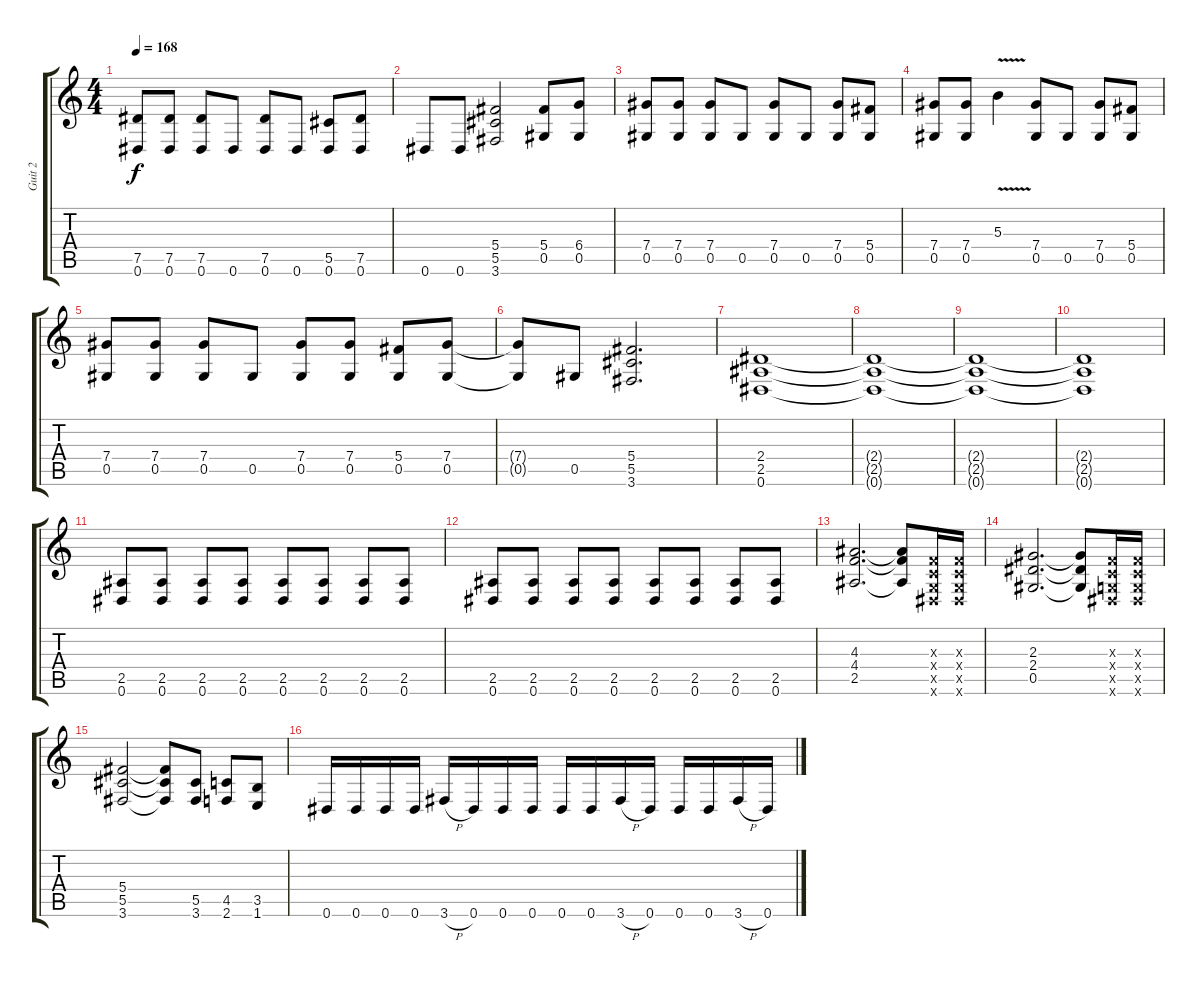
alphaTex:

\track ("Guit 2" "Guit 2") {instrument distortionguitar}
\staff {score tabs}
\tuning (Eb4 Bb3 Gb3 Db3 Ab2 Eb2) {hide}
\ts (4 4)
\tempo 168
\clef g2
\ks c
(7.5 0.6).8{dy f} (7.5 0.6).8 (7.5 0.6).8 0.6.8 (7.5 0.6).8 0.6.8 (5.5 0.6).8 (7.5 0.6).8 |
0.6.8 0.6.8 (5.4 5.5 3.6).2 (5.4 0.5).8 (6.4 0.5).8 |
(7.4 0.5).8 (7.4 0.5).8 (7.4 0.5).8 0.5.8 (7.4 0.5).8 0.5.8 (7.4 0.5).8 (5.4 0.5).8 |
(7.4 0.5).8 (7.4 0.5).8 5.3{v}.4 (7.4 0.5).8 0.5.8 (7.4 0.5).8 (5.4 0.5).8 |
(7.4 0.5).8 (7.4 0.5).8 (7.4 0.5).8 0.5.8 (7.4 0.5).8 (7.4 0.5).8 (5.4 0.5).8 (7.4 0.5).8 |
(7.4{t} 0.5{t}).8 0.5.8 (5.4 5.5 3.6).2{d} |
(2.4 2.5 0.6).1 |
(2.4{t} 2.5{t} 0.6{t}).1 |
(2.4{t} 2.5{t} 0.6{t}).1 |
(2.4{t} 2.5{t} 0.6{t}).1 |
(2.5 0.6).8 (2.5 0.6).8 (2.5 0.6).8 (2.5 0.6).8 (2.5 0.6).8 (2.5 0.6).8 (2.5 0.6).8 (2.5 0.6).8 |
(2.5 0.6).8 (2.5 0.6).8 (2.5 0.6).8 (2.5 0.6).8 (2.5 0.6).8 (2.5 0.6).8 (2.5 0.6).8 (2.5 0.6).8 |
(4.3 4.4 2.5).2{d} (4.3{t} 4.4{t} 2.5{t}).8 (-1.3{x} -1.4{x} -1.5{x} 0.6{x}).16 (-1.3{x} -1.4{x} -1.5{x} 0.6{x}).16 |
(2.3 2.4 0.5).2{d} (2.3{t} 2.4{t} 0.5{t}).8 (-1.3{x} -1.4{x} -1.5{x} 0.6{x}).16 (-1.3{x} -1.4{x} -1.5{x} 0.6{x}).16 |
(5.4 5.5 3.6).2 (5.4{t} 5.5{t} 3.6{t}).8 (5.5 3.6).8 (4.5 2.6).8 (3.5 1.6).8 |
0.6.16 0.6.16 0.6.16 0.6.16 3.6{h}.16 0.6.16 0.6.16 0.6.16 0.6.16 0.6.16 3.6{h}.16 0.6.16 0.6.16 0.6.16 3.6{h}.16 0.6.16
